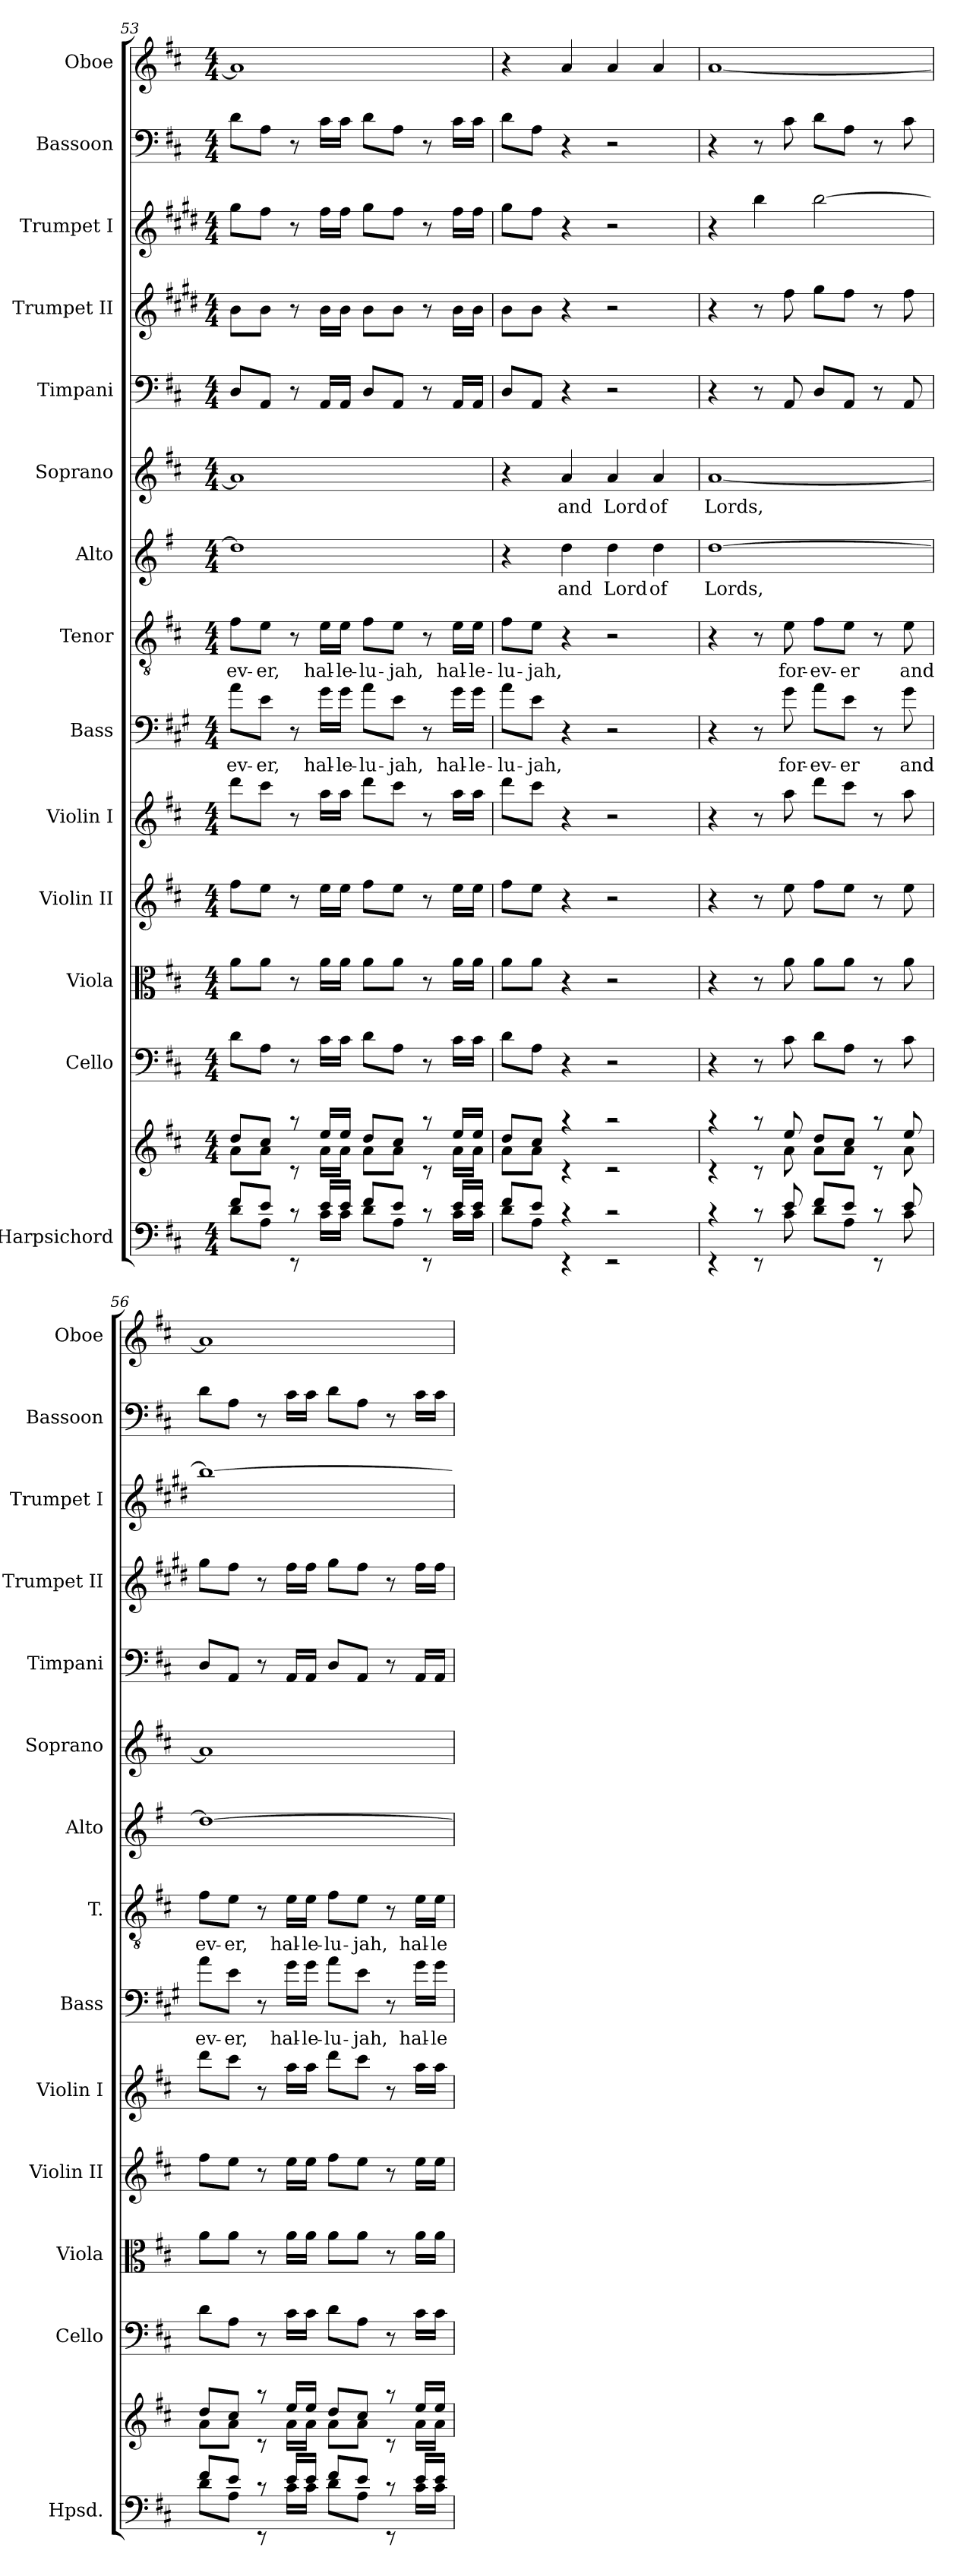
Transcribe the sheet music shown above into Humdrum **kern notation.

**kern	**kern	**kern	**kern	**kern	**kern	**kern	**text	**kern	**text	**kern	**text	**kern	**text	**kern	**kern	**kern	**kern	**kern
*part14	*part14	*part13	*part12	*part11	*part10	*part9	*part9	*part8	*part8	*part7	*part7	*part6	*part6	*part5	*part4	*part3	*part2	*part1
*staff15	*staff14	*staff13	*staff12	*staff11	*staff10	*staff9	*staff9	*staff8	*staff8	*staff7	*staff7	*staff6	*staff6	*staff5	*staff4	*staff3	*staff2	*staff1
*I"Harpsichord	*	*I"Cello	*I"Viola	*I"Violin II	*I"Violin I	*I"Bass	*	*I"Tenor	*	*I"Alto	*	*I"Soprano	*	*I"Timpani	*I"Trumpet II	*I"Trumpet I	*I"Bassoon	*I"Oboe
*I'Hpsd.	*	*I'Cello	*I'Viola	*I'Violin II	*I'Violin I	*I'Bass	*	*I'T.	*	*I'Alto	*	*I'Soprano	*	*I'Timpani	*I'Trumpet II	*I'Trumpet I	*I'Bassoon	*I'Oboe
!!LO:PB:g=z
*clefF4	*clefG2	*clefF4	*clefC3	*clefG2	*clefG2	*clefF4	*	*clefGv2	*	*clefG2	*	*clefG2	*	*clefF4	*clefG2	*clefG2	*clefF4	*clefG2
*	*	*	*	*	*	*ITrd4c7	*	*ITrd7c12	*	*ITrd3c5	*	*	*	*	*ITrd1c2	*ITrd1c2	*	*
*k[f#c#]	*k[f#c#]	*k[f#c#]	*k[f#c#]	*k[f#c#]	*k[f#c#]	*k[f#c#]	*	*k[f#c#]	*	*k[f#c#]	*	*k[f#c#]	*	*k[f#c#]	*k[f#c#]	*k[f#c#]	*k[f#c#]	*k[f#c#]
*D:	*D:	*D:	*D:	*D:	*D:	*D:	*	*D:	*	*D:	*	*D:	*	*D:	*D:	*D:	*D:	*D:
*M4/4	*M4/4	*M4/4	*M4/4	*M4/4	*M4/4	*M4/4	*	*M4/4	*	*M4/4	*	*M4/4	*	*M4/4	*M4/4	*M4/4	*M4/4	*M4/4
=53	=53	=53	=53	=53	=53	=53	=53	=53	=53	=53	=53	=53	=53	=53	=53	=53	=53	=53
*^	*^	*	*	*	*	*	*	*	*	*	*	*	*	*	*	*	*	*
!	!	!	!	!	!	!	!	!	!LO:LY:b	!	!LO:LY:b	!	!	!	!	!	!	!	!	!
8f#/L	8d\L	8dd/L	8a\L	8d\L	8a\L	8ff#\L	8ddd\L	8d\L	ev-	8F#\L	ev-	1a]	.	1a]	.	8D/L	8a\L	8ff#\L	8d\L	1a]
!	!	!	!	!	!	!	!	!	!LO:LY:b	!	!LO:LY:b	!	!	!	!	!	!	!	!	!
8e/J	8A\J	8cc#/J	8a\J	8A\J	8a\J	8ee\J	8ccc#\J	8A\J	-er,	8E\J	-er,	.	.	.	.	8AA/J	8a\J	8ee\J	8A\J	.
8rc	8rEE	8raa	8rc	8r	8r	8r	8r	8r	.	8r	.	.	.	.	.	8r	8r	8r	8r	.
!	!	!	!	!	!	!	!	!	!LO:LY:b	!	!LO:LY:b	!	!	!	!	!	!	!	!	!
16e/LL	16c#\LL	16ee/LL	16a\LL	16c#\LL	16a\LL	16ee\LL	16aa\LL	16c#\LL	hal-	16E\LL	hal-	.	.	.	.	16AA/LL	16a\LL	16ee\LL	16c#\LL	.
!	!	!	!	!	!	!	!	!	!LO:LY:b	!	!LO:LY:b	!	!	!	!	!	!	!	!	!
16e/JJ	16c#\JJ	16ee/JJ	16a\JJ	16c#\JJ	16a\JJ	16ee\JJ	16aa\JJ	16c#\JJ	-le-	16E\JJ	-le-	.	.	.	.	16AA/JJ	16a\JJ	16ee\JJ	16c#\JJ	.
!	!	!	!	!	!	!	!	!	!LO:LY:b	!	!LO:LY:b	!	!	!	!	!	!	!	!	!
8f#/L	8d\L	8dd/L	8a\L	8d\L	8a\L	8ff#\L	8ddd\L	8d\L	-lu-	8F#\L	-lu-	.	.	.	.	8D/L	8a\L	8ff#\L	8d\L	.
!	!	!	!	!	!	!	!	!	!LO:LY:b	!	!LO:LY:b	!	!	!	!	!	!	!	!	!
8e/J	8A\J	8cc#/J	8a\J	8A\J	8a\J	8ee\J	8ccc#\J	8A\J	-jah,	8E\J	-jah,	.	.	.	.	8AA/J	8a\J	8ee\J	8A\J	.
8rc	8rEE	8raa	8rc	8r	8r	8r	8r	8r	.	8r	.	.	.	.	.	8r	8r	8r	8r	.
!	!	!	!	!	!	!	!	!	!LO:LY:b	!	!LO:LY:b	!	!	!	!	!	!	!	!	!
16e/LL	16c#\LL	16ee/LL	16a\LL	16c#\LL	16a\LL	16ee\LL	16aa\LL	16c#\LL	hal-	16E\LL	hal-	.	.	.	.	16AA/LL	16a\LL	16ee\LL	16c#\LL	.
!	!	!	!	!	!	!	!	!	!LO:LY:b	!	!LO:LY:b	!	!	!	!	!	!	!	!	!
16e/JJ	16c#\JJ	16ee/JJ	16a\JJ	16c#\JJ	16a\JJ	16ee\JJ	16aa\JJ	16c#\JJ	-le-	16E\JJ	-le-	.	.	.	.	16AA/JJ	16a\JJ	16ee\JJ	16c#\JJ	.
=54	=54	=54	=54	=54	=54	=54	=54	=54	=54	=54	=54	=54	=54	=54	=54	=54	=54	=54	=54	=54
!	!	!	!	!	!	!	!	!	!LO:LY:b	!	!LO:LY:b	!	!	!	!	!	!	!	!	!
8f#/L	8d\L	8dd/L	8a\L	8d\L	8a\L	8ff#\L	8ddd\L	8d\L	-lu-	8F#\L	-lu-	4r	.	4r	.	8D/L	8a\L	8ff#\L	8d\L	4r
!	!	!	!	!	!	!	!	!	!LO:LY:b	!	!LO:LY:b	!	!	!	!	!	!	!	!	!
8e/J	8A\J	8cc#/J	8a\J	8A\J	8a\J	8ee\J	8ccc#\J	8A\J	-jah,	8E\J	-jah,	.	.	.	.	8AA/J	8a\J	8ee\J	8A\J	.
!	!	!	!	!	!	!	!	!	!	!	!	!	!LO:LY:b	!	!LO:LY:b	!	!	!	!	!
4rc	4rEE	4raa	4rc	4r	4r	4r	4r	4r	.	4r	.	4a\	and	4a/	and	4r	4r	4r	4r	4a/
!	!	!	!	!	!	!	!	!	!	!	!	!	!LO:LY:b	!	!LO:LY:b	!	!	!	!	!
2rc	2rEE	2raa	2rc	2r	2r	2r	2r	2r	.	2r	.	4a\	Lord	4a/	Lord	2r	2r	2r	2r	4a/
!	!	!	!	!	!	!	!	!	!	!	!	!	!LO:LY:b	!	!LO:LY:b	!	!	!	!	!
.	.	.	.	.	.	.	.	.	.	.	.	4a\	of	4a/	of	.	.	.	.	4a/
=55	=55	=55	=55	=55	=55	=55	=55	=55	=55	=55	=55	=55	=55	=55	=55	=55	=55	=55	=55	=55
!	!	!	!	!	!	!	!	!	!	!	!	!	!LO:LY:b	!	!LO:LY:b	!	!	!	!	!
4rc	4rEE	4raa	4rc	4r	4r	4r	4r	4r	.	4r	.	[>1a	Lords,	[<1a	Lords,	4r	4r	4r	4r	[<1a
8rc	8rEE	8raa	8rc	8r	8r	8r	8r	8r	.	8r	.	.	.	.	.	8r	8r	4aa\	8r	.
!	!	!	!	!	!	!	!	!	!LO:LY:b	!	!LO:LY:b	!	!	!	!	!	!	!	!	!
8e/	8c#\	8ee/	8a\	8c#\	8a\	8ee\	8aa\	8c#\	for-	8E\	for-	.	.	.	.	8AA/	8ee\	.	8c#\	.
!	!	!	!	!	!	!	!	!	!LO:LY:b	!	!LO:LY:b	!	!	!	!	!	!	!	!	!
8f#/L	8d\L	8dd/L	8a\L	8d\L	8a\L	8ff#\L	8ddd\L	8d\L	-ev-	8F#\L	-ev-	.	.	.	.	8D/L	8ff#\L	[>2aa\	8d\L	.
!	!	!	!	!	!	!	!	!	!LO:LY:b	!	!LO:LY:b	!	!	!	!	!	!	!	!	!
8e/J	8A\J	8cc#/J	8a\J	8A\J	8a\J	8ee\J	8ccc#\J	8A\J	-er	8E\J	-er	.	.	.	.	8AA/J	8ee\J	.	8A\J	.
8rc	8rEE	8raa	8rc	8r	8r	8r	8r	8r	.	8r	.	.	.	.	.	8r	8r	.	8r	.
!	!	!	!	!	!	!	!	!	!LO:LY:b	!	!LO:LY:b	!	!	!	!	!	!	!	!	!
8e/	8c#\	8ee/	8a\	8c#\	8a\	8ee\	8aa\	8c#\	and	8E\	and	.	.	.	.	8AA/	8ee\	.	8c#\	.
!!LO:PB:g=z
=56	=56	=56	=56	=56	=56	=56	=56	=56	=56	=56	=56	=56	=56	=56	=56	=56	=56	=56	=56	=56
!	!	!	!	!	!	!	!	!	!LO:LY:b	!	!LO:LY:b	!	!	!	!	!	!	!	!	!
8f#/L	8d\L	8dd/L	8a\L	8d\L	8a\L	8ff#\L	8ddd\L	8d\L	ev-	8F#\L	ev-	1a_	.	1a]	.	8D/L	8ff#\L	1aa_	8d\L	1a]
!	!	!	!	!	!	!	!	!	!LO:LY:b	!	!LO:LY:b	!	!	!	!	!	!	!	!	!
8e/J	8A\J	8cc#/J	8a\J	8A\J	8a\J	8ee\J	8ccc#\J	8A\J	-er,	8E\J	-er,	.	.	.	.	8AA/J	8ee\J	.	8A\J	.
8rc	8rEE	8raa	8rc	8r	8r	8r	8r	8r	.	8r	.	.	.	.	.	8r	8r	.	8r	.
!	!	!	!	!	!	!	!	!	!LO:LY:b	!	!LO:LY:b	!	!	!	!	!	!	!	!	!
16e/LL	16c#\LL	16ee/LL	16a\LL	16c#\LL	16a\LL	16ee\LL	16aa\LL	16c#\LL	hal-	16E\LL	hal-	.	.	.	.	16AA/LL	16ee\LL	.	16c#\LL	.
!	!	!	!	!	!	!	!	!	!LO:LY:b	!	!LO:LY:b	!	!	!	!	!	!	!	!	!
16e/JJ	16c#\JJ	16ee/JJ	16a\JJ	16c#\JJ	16a\JJ	16ee\JJ	16aa\JJ	16c#\JJ	-le-	16E\JJ	-le-	.	.	.	.	16AA/JJ	16ee\JJ	.	16c#\JJ	.
!	!	!	!	!	!	!	!	!	!LO:LY:b	!	!LO:LY:b	!	!	!	!	!	!	!	!	!
8f#/L	8d\L	8dd/L	8a\L	8d\L	8a\L	8ff#\L	8ddd\L	8d\L	-lu-	8F#\L	-lu-	.	.	.	.	8D/L	8ff#\L	.	8d\L	.
!	!	!	!	!	!	!	!	!	!LO:LY:b	!	!LO:LY:b	!	!	!	!	!	!	!	!	!
8e/J	8A\J	8cc#/J	8a\J	8A\J	8a\J	8ee\J	8ccc#\J	8A\J	-jah,	8E\J	-jah,	.	.	.	.	8AA/J	8ee\J	.	8A\J	.
8rc	8rEE	8raa	8rc	8r	8r	8r	8r	8r	.	8r	.	.	.	.	.	8r	8r	.	8r	.
!	!	!	!	!	!	!	!	!	!LO:LY:b	!	!LO:LY:b	!	!	!	!	!	!	!	!	!
16e/LL	16c#\LL	16ee/LL	16a\LL	16c#\LL	16a\LL	16ee\LL	16aa\LL	16c#\LL	hal-	16E\LL	hal-	.	.	.	.	16AA/LL	16ee\LL	.	16c#\LL	.
!	!	!	!	!	!	!	!	!	!LO:LY:b	!	!LO:LY:b	!	!	!	!	!	!	!	!	!
16e/JJ	16c#\JJ	16ee/JJ	16a\JJ	16c#\JJ	16a\JJ	16ee\JJ	16aa\JJ	16c#\JJ	-le-	16E\JJ	-le-	.	.	.	.	16AA/JJ	16ee\JJ	.	16c#\JJ	.
*v	*v	*	*	*	*	*	*	*	*	*	*	*	*	*	*	*	*	*	*	*
*	*v	*v	*	*	*	*	*	*	*	*	*	*	*	*	*	*	*	*	*
=	=	=	=	=	=	=	=	=	=	=	=	=	=	=	=	=	=	=
*-	*-	*-	*-	*-	*-	*-	*-	*-	*-	*-	*-	*-	*-	*-	*-	*-	*-	*-
